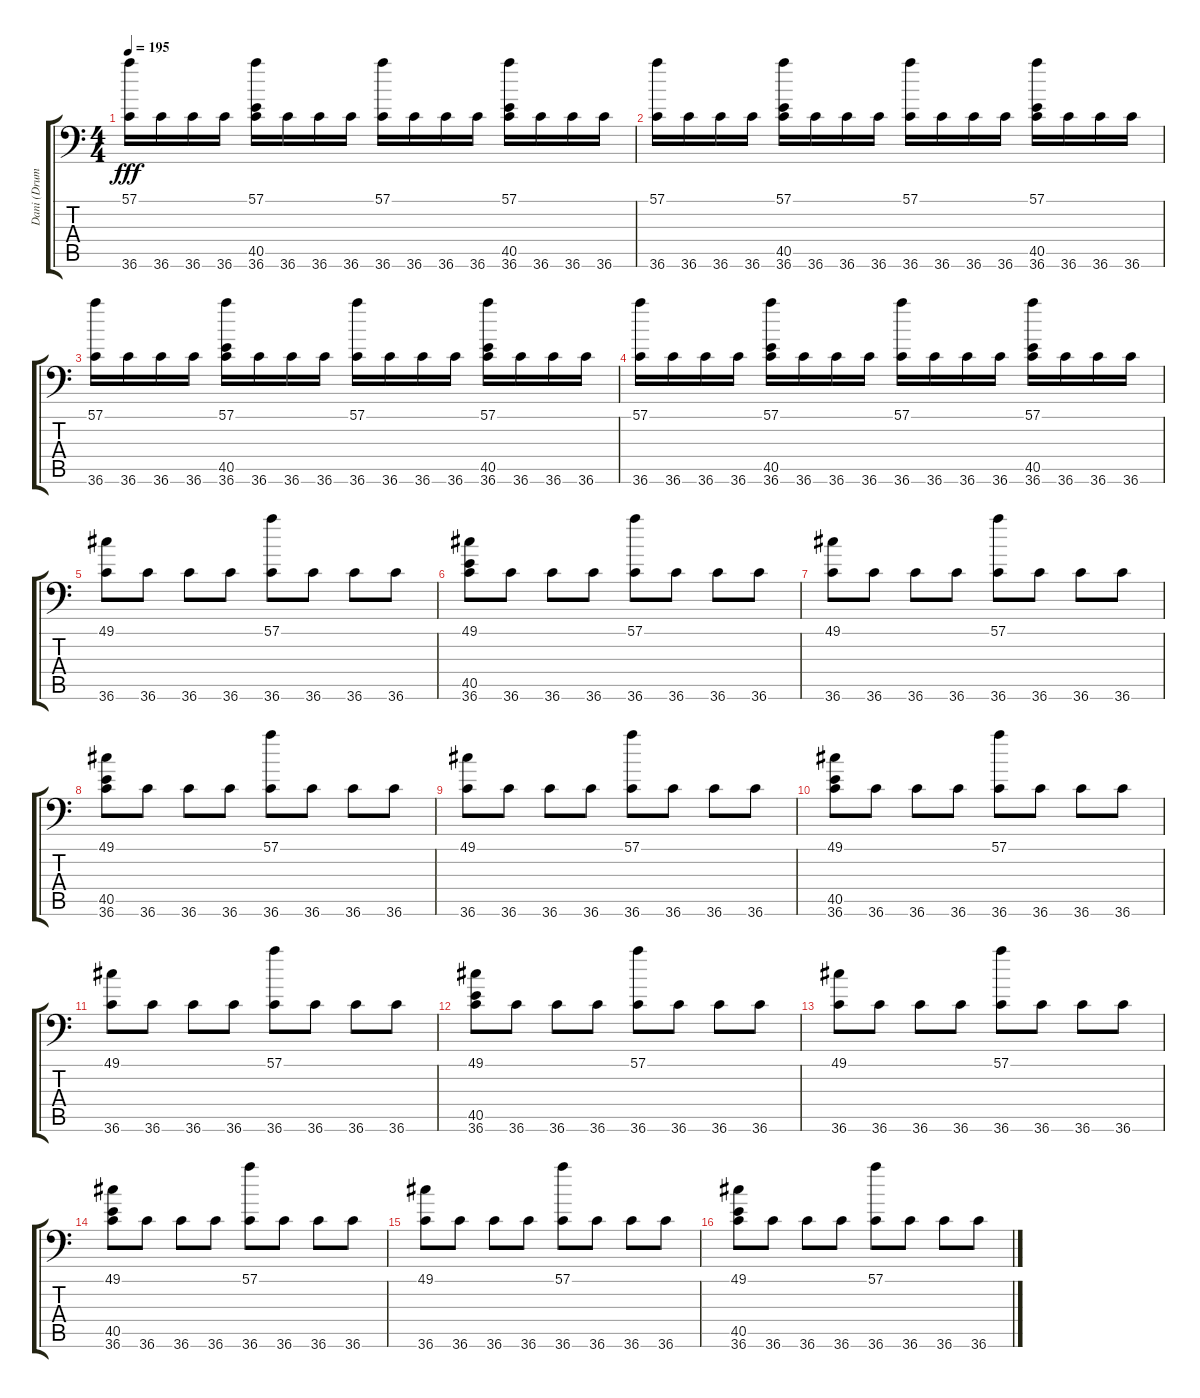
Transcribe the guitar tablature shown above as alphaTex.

\track ("Dani (Drums)" "Dani (Drum") {instrument acousticgrandpiano}
\staff {score tabs}
\tuning (C-1 C-1 C-1 C-1 C-1 C-1) {hide}
\ts (4 4)
\tempo 195
\clef f4
\ks c
(57.1 36.6).16{dy fff} 36.6.16 36.6.16 36.6.16 (57.1 40.5 36.6).16 36.6.16 36.6.16 36.6.16 (57.1 36.6).16 36.6.16 36.6.16 36.6.16 (57.1 40.5 36.6).16 36.6.16 36.6.16 36.6.16 |
(57.1 36.6).16 36.6.16 36.6.16 36.6.16 (57.1 40.5 36.6).16 36.6.16 36.6.16 36.6.16 (57.1 36.6).16 36.6.16 36.6.16 36.6.16 (57.1 40.5 36.6).16 36.6.16 36.6.16 36.6.16 |
(57.1 36.6).16 36.6.16 36.6.16 36.6.16 (57.1 40.5 36.6).16 36.6.16 36.6.16 36.6.16 (57.1 36.6).16 36.6.16 36.6.16 36.6.16 (57.1 40.5 36.6).16 36.6.16 36.6.16 36.6.16 |
(57.1 36.6).16 36.6.16 36.6.16 36.6.16 (57.1 40.5 36.6).16 36.6.16 36.6.16 36.6.16 (57.1 36.6).16 36.6.16 36.6.16 36.6.16 (57.1 40.5 36.6).16 36.6.16 36.6.16 36.6.16 |
(49.1 36.6).8 36.6.8 36.6.8 36.6.8 (57.1 36.6).8 36.6.8 36.6.8 36.6.8 |
(49.1 40.5 36.6).8 36.6.8 36.6.8 36.6.8 (57.1 36.6).8 36.6.8 36.6.8 36.6.8 |
(49.1 36.6).8 36.6.8 36.6.8 36.6.8 (57.1 36.6).8 36.6.8 36.6.8 36.6.8 |
(49.1 40.5 36.6).8 36.6.8 36.6.8 36.6.8 (57.1 36.6).8 36.6.8 36.6.8 36.6.8 |
(49.1 36.6).8 36.6.8 36.6.8 36.6.8 (57.1 36.6).8 36.6.8 36.6.8 36.6.8 |
(49.1 40.5 36.6).8 36.6.8 36.6.8 36.6.8 (57.1 36.6).8 36.6.8 36.6.8 36.6.8 |
(49.1 36.6).8 36.6.8 36.6.8 36.6.8 (57.1 36.6).8 36.6.8 36.6.8 36.6.8 |
(49.1 40.5 36.6).8 36.6.8 36.6.8 36.6.8 (57.1 36.6).8 36.6.8 36.6.8 36.6.8 |
(49.1 36.6).8 36.6.8 36.6.8 36.6.8 (57.1 36.6).8 36.6.8 36.6.8 36.6.8 |
(49.1 40.5 36.6).8 36.6.8 36.6.8 36.6.8 (57.1 36.6).8 36.6.8 36.6.8 36.6.8 |
(49.1 36.6).8 36.6.8 36.6.8 36.6.8 (57.1 36.6).8 36.6.8 36.6.8 36.6.8 |
(49.1 40.5 36.6).8 36.6.8 36.6.8 36.6.8 (57.1 36.6).8 36.6.8 36.6.8 36.6.8
